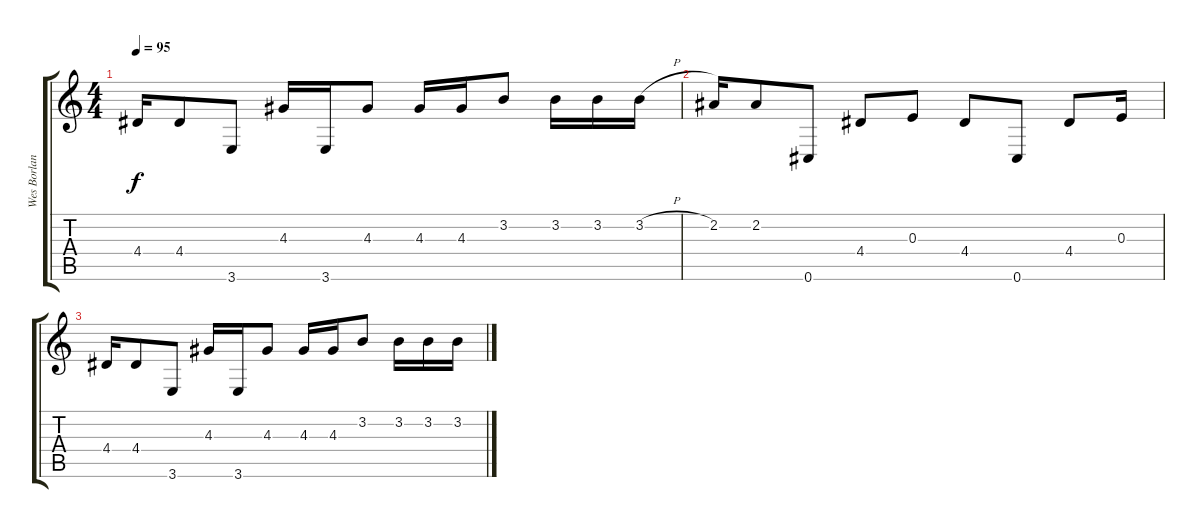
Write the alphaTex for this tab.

\track ("Wes Borland (3rd Guitar, Delay)" "Wes Borlan") {instrument electricguitarclean}
\staff {score tabs}
\tuning (Db4 Ab3 E3 B2 Gb2 Db2) {hide}
\ts (4 4)
\tempo 95
\clef g2
\ks c
4.4.16{dy f} 4.4.8 3.6.8 4.3.16 3.6.16 4.3.8 4.3.16 4.3.16 3.2.8 3.2.16 3.2.16 3.2{h}.16 |
2.2.16 2.2.8 0.6.8 4.4.8 0.3.8 4.4.8 0.6.8 4.4.8 0.3.16 |
4.4.16 4.4.8 3.6.8 4.3.16 3.6.16 4.3.8 4.3.16 4.3.16 3.2.8 3.2.16 3.2.16 3.2.16
